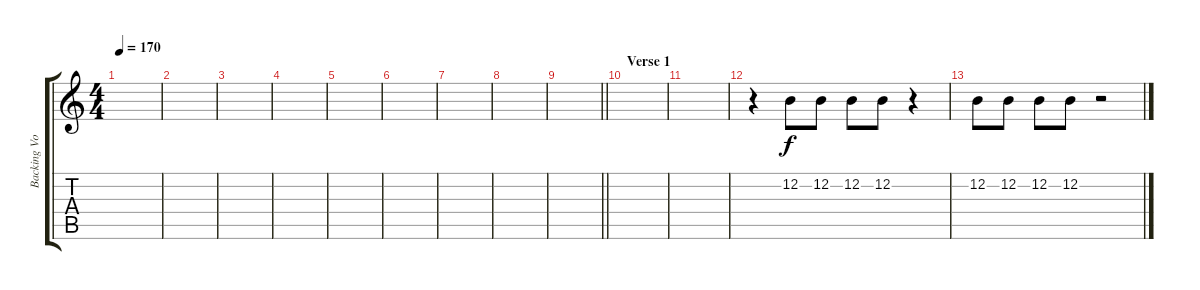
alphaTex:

\track ("Backing Vocals" "Backing Vo") {instrument lead6voice}
\staff {score tabs}
\tuning (E4 B3 G3 D3 A2 E2) {hide}
\ts (4 4)
\tempo 170
\clef g2
\ks c
|
|
|
|
|
|
|
|
\barLineRight lightlight
|
\section ("" "Verse 1")
|
|
r.4 12.2.8 12.2.8 12.2.8 12.2.8 r.4 |
12.2.8 12.2.8 12.2.8 12.2.8 r.2
